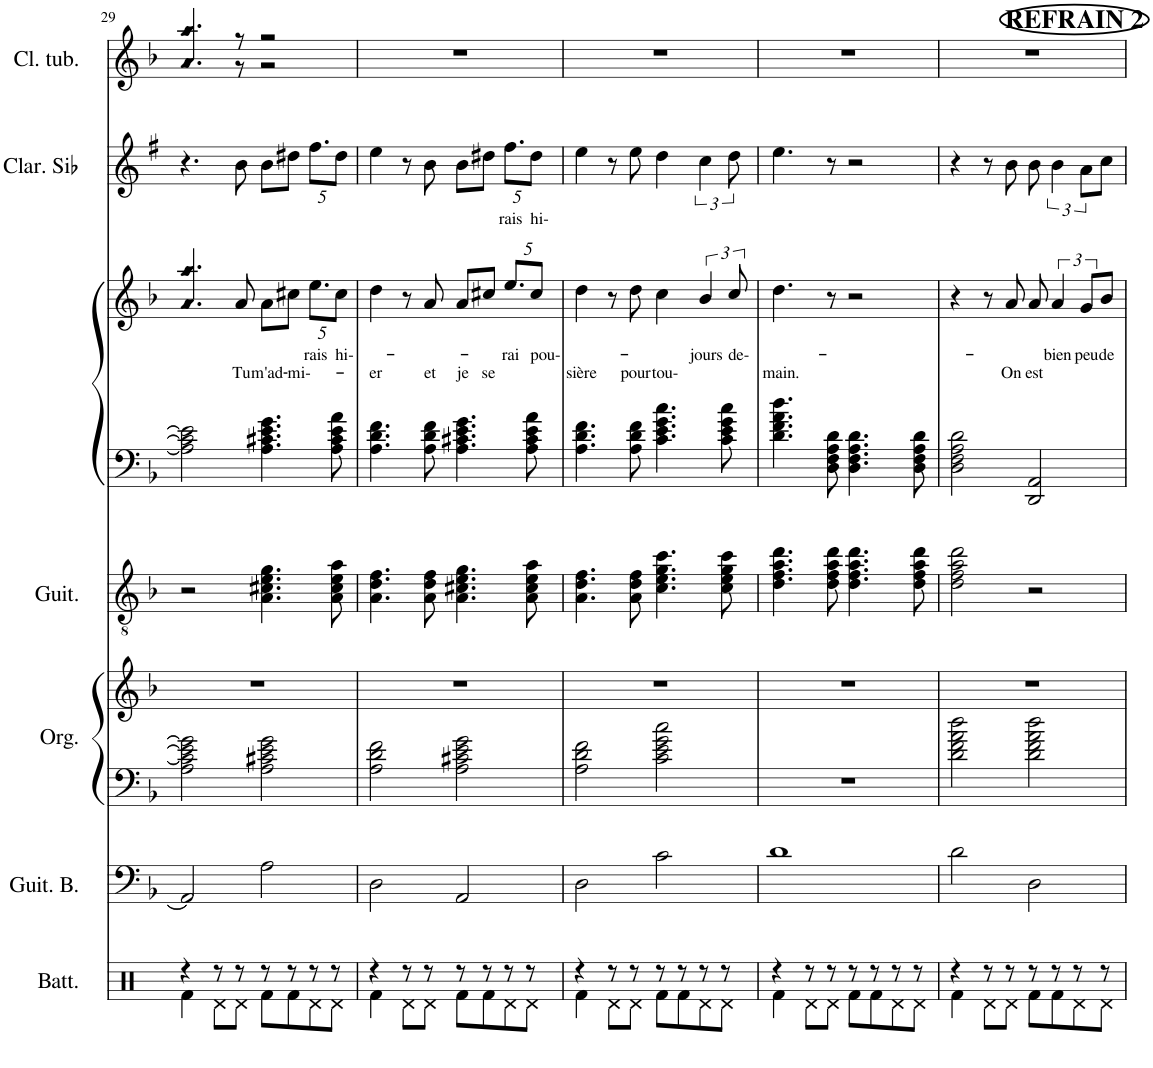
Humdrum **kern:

**kern	**kern	**kern	**kern	**kern	**kern	**kern	**text	**text	**kern	**text	**kern
*part7	*part6	*part5	*part5	*part4	*part3	*part3	*part3	*part3	*part2	*part2	*part1
*staff9	*staff8	*staff7	*staff6	*staff5	*staff4	*staff3	*staff3	*staff3	*staff2	*staff2	*staff1
*I"Batterie	*I"Guitare basse	*I"Orgue	*	*I"Guitare acoustique	*I"Piano	*	*	*	*I"Clarinette en Sib	*	*I"Cloches tubulaires
*I'Batt.	*I'Guit. B.	*I'Org.	*	*I'Guit.	*I'Pno	*	*	*	*I'Clar. Sib	*	*I'Cl. tub.
!!LO:PB:g=z
*clefX	*clefF4	*clefF4	*clefG2	*clefGv2	*clefF4	*clefG2	*	*	*clefG2	*	*clefG2
*	*Trd7c12	*	*	*	*	*	*	*	*Trd1c2	*	*
*k[b-]	*k[b-]	*k[b-]	*k[b-]	*k[b-]	*k[b-]	*k[b-]	*	*	*k[f#]	*	*k[b-]
*M4/4	*M4/4	*M4/4	*M4/4	*M4/4	*M4/4	*M4/4	*	*	*M4/4	*	*M4/4
=29	=29	=29	=29	=29	=29	=29	=29	=29	=29	=29	=29
*^	*	*	*	*	*	*^	*	*	*	*	*
!	!	!	!	!	!	!	!	!LO:N:n=1:head=diamond	!	!	!	!	!
*	*	*	*	*	*	*	*	*	*	*	*	*	*^
!	!	!	!	!	!	!	!	!LO:N:n=2:head=diamond	!	!	!	!	!	!LO:N:n=1:head=diamond
!	!	!	!	!	!	!	!	!	!	!	!	!	!	!LO:N:n=2:head=diamond
4r	4Rf\	2AA/]	2A\] 2c#\] 2e\] 2g\]	1r	2r	2A\] 2c#\] 2e\]	4.ryy	4.a/ 4.aa/	.	.	4.r	.	4.ryy	4.a/ 4.aa/
8r	8Rd\L	.	.	.	.	.	.	.	.	.	.	.	.	.
!	!	!	!	!	!	!	!	!	!	!LO:LY:b	!	!	!	!
8r	8Rd\J	.	.	.	.	.	8a/	2ryy	.	Tu	8b\	.	8r	8r
!	!	!	!	!	!	!	!	!	!	!LO:LY:b	!	!	!	!
8r	8Rf\L	2A\	2A\ 2c#X\ 2e\ 2g\	.	4.A\ 4.c#X\ 4.e\ 4.g\	4.A\ 4.c#X\ 4.e\ 4.g\	8a\L	.	.	m'ad-	8b\L	.	2r	2r
!	!	!	!	!	!	!	!	!	!	!LO:LY:b	!	!	!	!
8r	8Rf\	.	.	.	.	.	8cc#X\J	.	.	-mi--	8dd#X\J	.	.	.
*	*	*	*	*	*	*	*Xbrackettup	*	*	*	*	*	*	*
!	!	!	!	!	!	!	!	!	!LO:LY:b	!	!	!	!	!
*	*	*	*	*	*	*	*	*	*	*	*Xbrackettup	*	*	*
8r	8Rd\	.	.	.	.	.	10.ee\L	.	rais	.	10.ff#\L	.	.	.
8r	8Rd\J	.	.	.	8A\ 8c#\ 8e\ 8a\	8A\ 8c#\ 8e\ 8a\	.	8ryy	.	.	.	.	.	.
!	!	!	!	!	!	!	!	!	!LO:LY:b	!	!	!	!	!
.	.	.	.	.	.	.	10cc#\J	.	hi--	.	10dd#\J	.	.	.
*	*	*	*	*	*	*	*v	*v	*	*	*	*	*v	*v
=30	=30	=30	=30	=30	=30	=30	=30	=30	=30	=30	=30	=30
!	!	!	!	!	!	!	!	!	!LO:LY:b	!	!	!
4r	4Rf\	2D\	2A\ 2d\ 2f\	1r	4.A\ 4.d\ 4.f\	4.A\ 4.d\ 4.f\	4dd\	.	-er	4ee\	.	1r
8r	8Rd\L	.	.	.	.	.	8r	.	.	8r	.	.
!	!	!	!	!	!	!	!	!	!LO:LY:b	!	!	!
8r	8Rd\J	.	.	.	8A\ 8d\ 8f\	8A\ 8d\ 8f\	8a/	.	et	8b\	.	.
!	!	!	!	!	!	!	!	!	!LO:LY:b	!	!	!
8r	8Rf\L	2AA/	2A\ 2c#X\ 2e\ 2g\	.	4.A\ 4.c#X\ 4.e\ 4.g\	4.A\ 4.c#X\ 4.e\ 4.g\	8a/L	.	je	8b\L	.	.
!	!	!	!	!	!	!	!	!	!LO:LY:b	!	!	!
8r	8Rf\	.	.	.	.	.	8cc#X/J	.	se	8dd#X\J	.	.
!	!	!	!	!	!	!	!	!LO:LY:b	!	!	!LO:LY:b	!
8r	8Rd\	.	.	.	.	.	10.ee/L	rai	.	10.ff#\L	rais	.
8r	8Rd\J	.	.	.	8A\ 8c#\ 8e\ 8a\	8A\ 8c#\ 8e\ 8a\	.	.	.	.	.	.
!	!	!	!	!	!	!	!	!LO:LY:b	!	!	!LO:LY:b	!
.	.	.	.	.	.	.	10cc#/J	pou--	.	10dd#\J	hi--	.
=31	=31	=31	=31	=31	=31	=31	=31	=31	=31	=31	=31	=31
!	!	!	!	!	!	!	!	!	!LO:LY:b	!	!	!
4r	4Rf\	2D\	2A\ 2d\ 2f\	1r	4.A\ 4.d\ 4.f\	4.A\ 4.d\ 4.f\	4dd\	.	-sière	4ee\	.	1r
8r	8Rd\L	.	.	.	.	.	8r	.	.	8r	.	.
!	!	!	!	!	!	!	!	!	!LO:LY:b	!	!	!
8r	8Rd\J	.	.	.	8A\ 8d\ 8f\	8A\ 8d\ 8f\	8dd\	.	pour	8ee\	.	.
!	!	!	!	!	!	!	!	!	!LO:LY:b	!	!	!
8r	8Rf\L	2c\	2c\ 2e\ 2g\ 2cc\	.	4.c\ 4.e\ 4.g\ 4.cc\	4.c\ 4.e\ 4.g\ 4.cc\	4cc\	.	tou-	4dd\	.	.
8r	8Rf\	.	.	.	.	.	.	.	.	.	.	.
*	*	*	*	*	*	*	*brackettup	*	*	*	*	*
!	!	!	!	!	!	!	!	!LO:LY:b	!	!	!	!
*	*	*	*	*	*	*	*	*	*	*brackettup	*	*
8r	8Rd\	.	.	.	.	.	6b-/	jours	.	6cc\	.	.
8r	8Rd\J	.	.	.	8c\ 8e\ 8g\ 8cc\	8c\ 8e\ 8g\ 8cc\	.	.	.	.	.	.
!	!	!	!	!	!	!	!	!LO:LY:b	!	!	!	!
.	.	.	.	.	.	.	12cc/	de--	.	12dd\	.	.
=32	=32	=32	=32	=32	=32	=32	=32	=32	=32	=32	=32	=32
!	!	!	!	!	!	!	!	!	!LO:LY:b	!	!	!
4r	4Rf\	1d	1r	1r	4.d\ 4.f\ 4.a\ 4.dd\	4.d\ 4.f\ 4.a\ 4.dd\	4.dd\	.	-main.	4.ee\	.	1r
8r	8Rd\L	.	.	.	.	.	.	.	.	.	.	.
8r	8Rd\J	.	.	.	8d\ 8f\ 8a\ 8dd\	8D\ 8F\ 8A\ 8d\	8r	.	.	8r	.	.
8r	8Rf\L	.	.	.	4.d\ 4.f\ 4.a\ 4.dd\	4.D\ 4.F\ 4.A\ 4.d\	2r	.	.	2r	.	.
8r	8Rf\	.	.	.	.	.	.	.	.	.	.	.
8r	8Rd\	.	.	.	.	.	.	.	.	.	.	.
8r	8Rd\J	.	.	.	8d\ 8f\ 8a\ 8dd\	8D\ 8F\ 8A\ 8d\	.	.	.	.	.	.
=33	=33	=33	=33	=33	=33	=33	=33	=33	=33	=33	=33	=33
*	*	*	*	*	*	*	*	*	*	*	*	*^
4r	4Rf\	2d\	2d\ 2f\ 2a\ 2dd\	1r	2d\ 2f\ 2a\ 2dd\	2D\ 2F\ 2A\ 2d\	4r	.	.	4r	.	1r	4.ryy
8r	8Rd\L	.	.	.	.	.	8r	.	.	8r	.	.	.
!	!	!	!	!	!	!	!	!	!	!	!	!	!LO:TX:a:B:t=REFRAIN 2
!	!	!	!	!	!	!	!	!	!LO:LY:b	!	!	!	!
8r	8Rd\J	.	.	.	.	.	8a/	.	On	8b\	.	.	2ryy
!	!	!	!	!	!	!	!	!	!LO:LY:b	!	!	!	!
8r	8Rf\L	2D\	2d\ 2f\ 2a\ 2dd\	.	2r	2DD/ 2AA/	8a/	.	est	8b\	.	.	.
!	!	!	!	!	!	!	!	!LO:LY:b	!	!	!	!	!
8r	8Rf\	.	.	.	.	.	6a/	bien	.	6b\	.	.	.
8r	8Rd\	.	.	.	.	.	.	.	.	.	.	.	.
!	!	!	!	!	!	!	!	!LO:LY:b	!	!	!	!	!
.	.	.	.	.	.	.	12g/L	peu	.	12a\L	.	.	.
!	!	!	!	!	!	!	!	!LO:LY:b	!	!	!	!	!
8r	8Rd\J	.	.	.	.	.	8b-/J	de	.	8cc\J	.	.	8ryy
*v	*v	*	*	*	*	*	*	*	*	*	*	*v	*v
=	=	=	=	=	=	=	=	=	=	=	=
*-	*-	*-	*-	*-	*-	*-	*-	*-	*-	*-	*-
